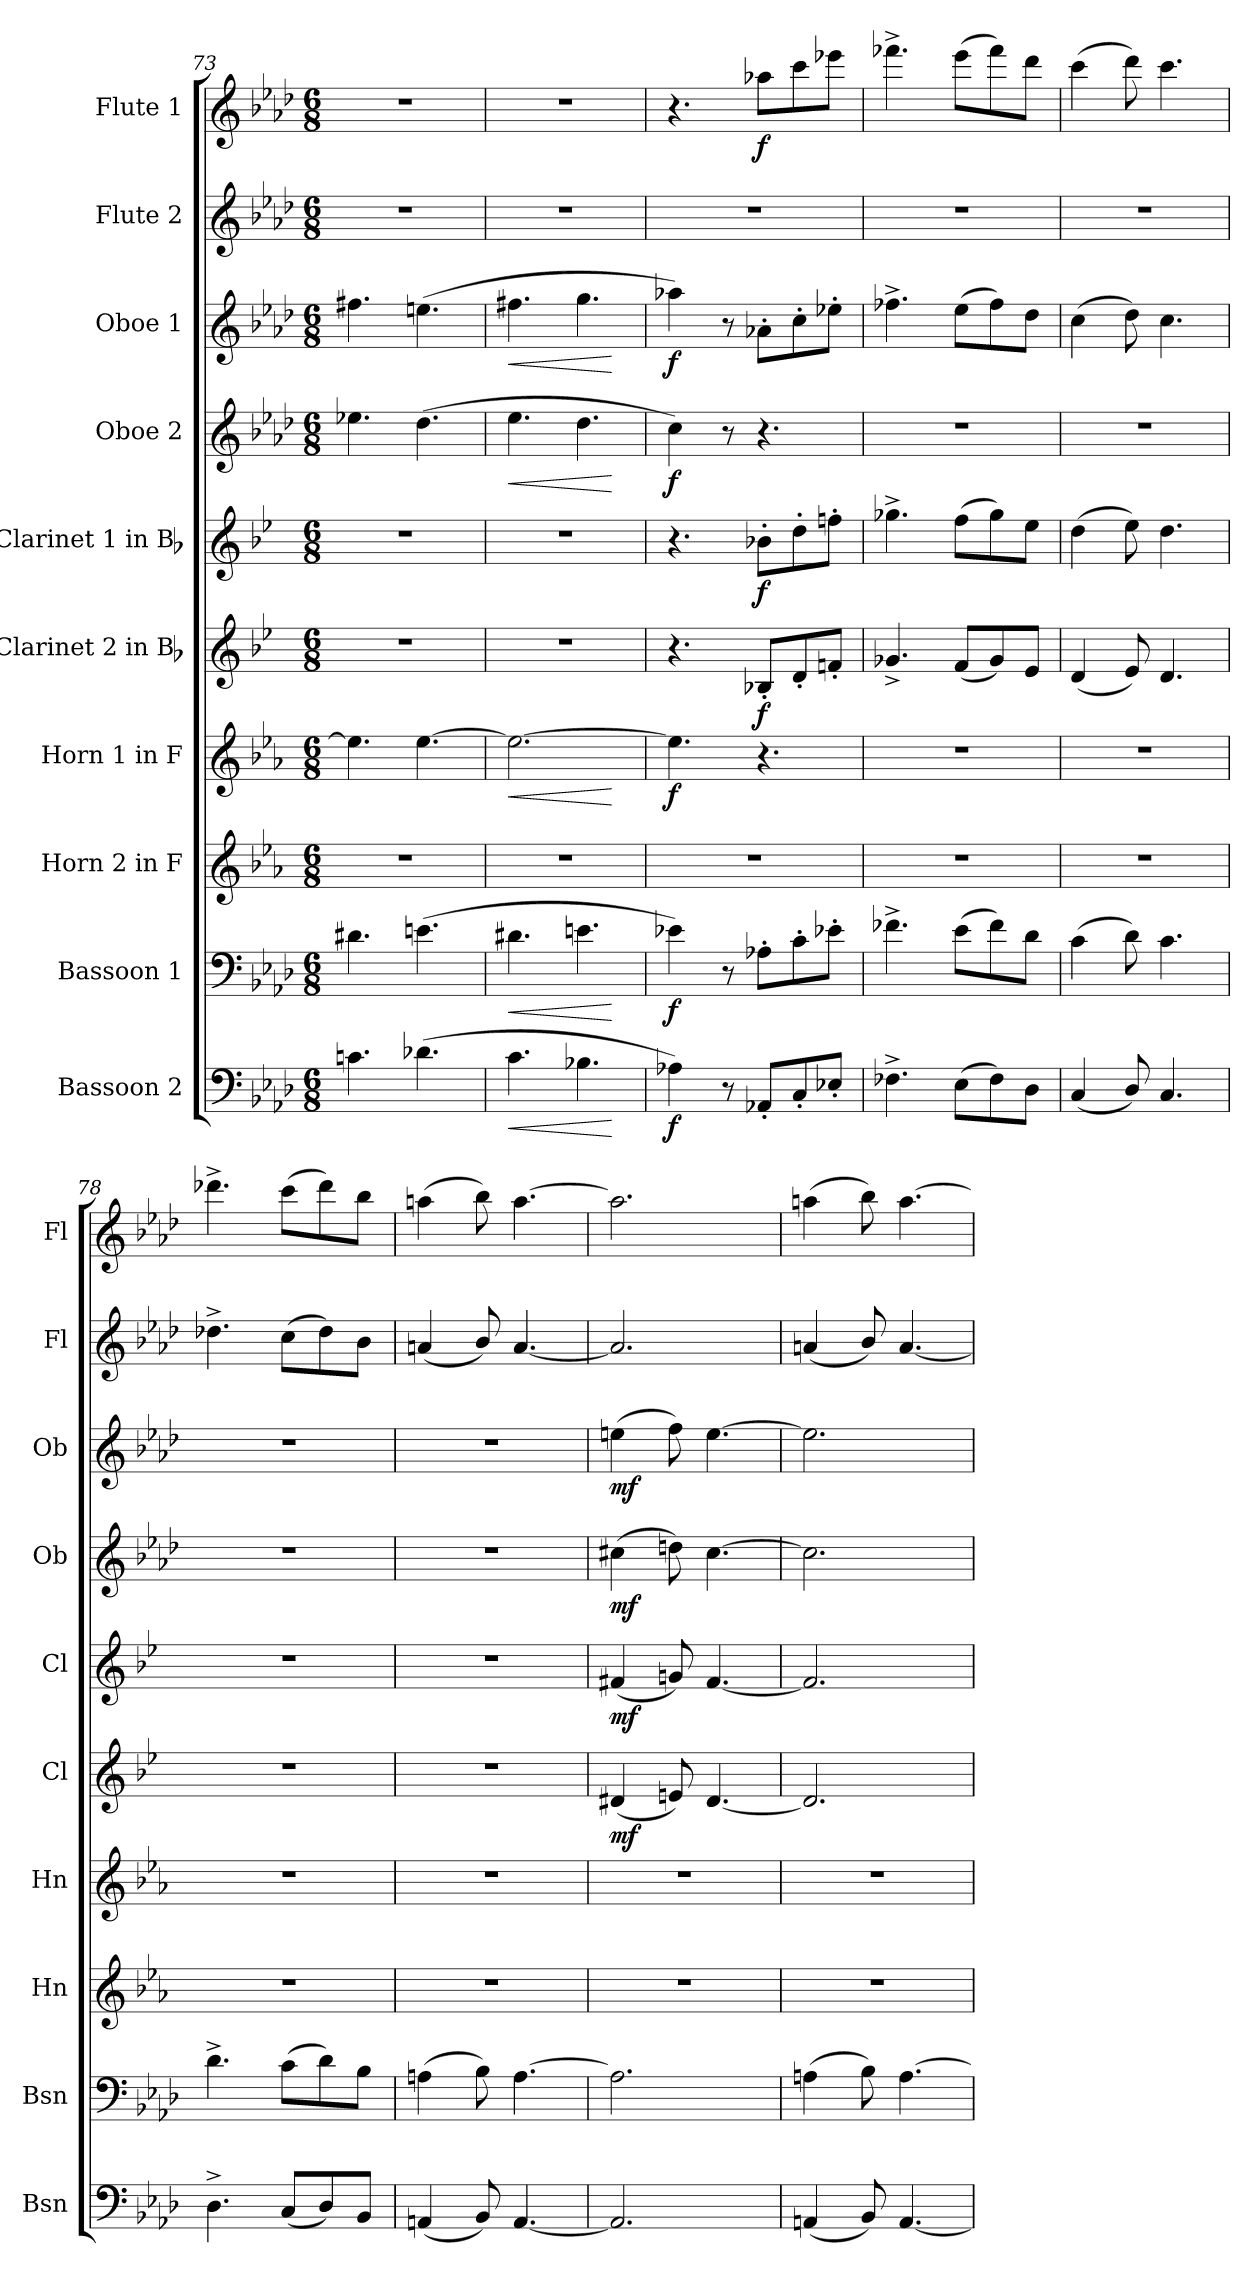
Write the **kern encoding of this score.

**kern	**dynam	**kern	**dynam	**kern	**kern	**dynam	**kern	**dynam	**kern	**dynam	**kern	**dynam	**kern	**dynam	**kern	**kern	**dynam
*part10	*part10	*part9	*part9	*part8	*part7	*part7	*part6	*part6	*part5	*part5	*part4	*part4	*part3	*part3	*part2	*part1	*part1
*staff10	*staff10	*staff9	*staff9	*staff8	*staff7	*staff7	*staff6	*staff6	*staff5	*staff5	*staff4	*staff4	*staff3	*staff3	*staff2	*staff1	*staff1
*I"Bassoon 2	*	*I"Bassoon 1	*	*I"Horn 2 in F	*I"Horn 1 in F	*	*I"Clarinet 2 in Bb	*	*I"Clarinet 1 in Bb	*	*I"Oboe 2	*	*I"Oboe 1	*	*I"Flute 2	*I"Flute 1	*
*I'Bsn	*	*I'Bsn	*	*I'Hn	*I'Hn	*	*I'Cl	*	*I'Cl	*	*I'Ob	*	*I'Ob	*	*I'Fl	*I'Fl	*
*clefF4	*	*clefF4	*	*clefG2	*clefG2	*	*clefG2	*	*clefG2	*	*clefG2	*	*clefG2	*	*clefG2	*clefG2	*
*	*	*	*	*ITrd4c7	*ITrd4c7	*	*ITrd1c2	*	*ITrd1c2	*	*	*	*	*	*	*	*
*k[b-e-a-d-]	*	*k[b-e-a-d-]	*	*k[b-e-a-d-]	*k[b-e-a-d-]	*	*k[b-e-a-d-]	*	*k[b-e-a-d-]	*	*k[b-e-a-d-]	*	*k[b-e-a-d-]	*	*k[b-e-a-d-]	*k[b-e-a-d-]	*
*M6/8	*	*M6/8	*	*M6/8	*M6/8	*	*M6/8	*	*M6/8	*	*M6/8	*	*M6/8	*	*M6/8	*M6/8	*
=73	=73	=73	=73	=73	=73	=73	=73	=73	=73	=73	=73	=73	=73	=73	=73	=73	=73
4.cn\	.	4.d#X\	.	2.r	4.a-\]	.	2.r	.	2.r	.	4.ee-X\	.	4.ff#X\	.	2.r	2.r	.
(4.d-X\	.	(4.en\	.	.	[4.a-\	.	.	.	.	.	(4.dd-\	.	(4.een\	.	.	.	.
=74	=74	=74	=74	=74	=74	=74	=74	=74	=74	=74	=74	=74	=74	=74	=74	=74	=74
!	!LO:HP:b	!	!LO:HP:b	!	!	!LO:HP:b	!	!	!	!	!	!LO:HP:b	!	!LO:HP:b	!	!	!
4.c\	<	4.d#X\	<	2.r	2.a-\_	<	2.r	.	2.r	.	4.ee-\	<	4.ff#X\	<	2.r	2.r	.
4.B-X\	.	4.en\	.	.	.	.	.	.	.	.	4.dd-\	.	4.gg\	.	.	.	.
.	[	.	[	.	.	[	.	.	.	.	.	[	.	[	.	.	.
=75	=75	=75	=75	=75	=75	=75	=75	=75	=75	=75	=75	=75	=75	=75	=75	=75	=75
!	!LO:DY:b	!	!LO:DY:b	!	!	!LO:DY:b	!	!	!	!	!	!LO:DY:b	!	!LO:DY:b	!	!	!
4A-X\)	f	4e-X\)	f	2.r	4.a-\]	f	4.r	.	4.r	.	4cc\)	f	4aa-X\)	f	2.r	4.r	.
8r	.	8r	.	.	.	.	.	.	.	.	8r	.	8r	.	.	.	.
!	!	!	!	!	!	!	!	!LO:DY:b	!	!LO:DY:b	!	!	!	!	!	!	!LO:DY:b
8AA-X'/L	.	8A-X'\L	.	.	4.r	.	8A-X'/L	f	8a-X'\L	f	4.r	.	8a-X'\L	.	.	8aa-X\L	f
8C'/	.	8c'\	.	.	.	.	8c'/	.	8cc'\	.	.	.	8cc'\	.	.	8ccc\	.
8E-X'/J	.	8e-X'\J	.	.	.	.	8e-X'/J	.	8ee-X'\J	.	.	.	8ee-X'\J	.	.	8eee-X\J	.
=76	=76	=76	=76	=76	=76	=76	=76	=76	=76	=76	=76	=76	=76	=76	=76	=76	=76
4.F-X^\	.	4.f-X^\	.	2.r	2.r	.	4.f-X^/	.	4.ff-X^\	.	2.r	.	4.ff-X^\	.	2.r	4.fff-X^\	.
(8E-\L	.	(8e-\L	.	.	.	.	(8e-/L	.	(8ee-\L	.	.	.	(8ee-\L	.	.	(8eee-\L	.
8F-\)	.	8f-\)	.	.	.	.	8f-/)	.	8ff-\)	.	.	.	8ff-\)	.	.	8fff-\)	.
8D-\J	.	8d-\J	.	.	.	.	8d-/J	.	8dd-\J	.	.	.	8dd-\J	.	.	8ddd-\J	.
!!LO:LB:g=z
=77	=77	=77	=77	=77	=77	=77	=77	=77	=77	=77	=77	=77	=77	=77	=77	=77	=77
(4C/	.	(4c\	.	2.r	2.r	.	(4c/	.	(4cc\	.	2.r	.	(4cc\	.	2.r	(4ccc\	.
8D-/)	.	8d-\)	.	.	.	.	8d-/)	.	8dd-\)	.	.	.	8dd-\)	.	.	8ddd-\)	.
4.C/	.	4.c\	.	.	.	.	4.c/	.	4.cc\	.	.	.	4.cc\	.	.	4.ccc\	.
=78	=78	=78	=78	=78	=78	=78	=78	=78	=78	=78	=78	=78	=78	=78	=78	=78	=78
4.D-^\	.	4.d-^\	.	2.r	2.r	.	2.r	.	2.r	.	2.r	.	2.r	.	4.dd-X^\	4.ddd-X^\	.
(8C/L	.	(8c\L	.	.	.	.	.	.	.	.	.	.	.	.	(8cc\L	(8ccc\L	.
8D-/)	.	8d-\)	.	.	.	.	.	.	.	.	.	.	.	.	8dd-\)	8ddd-\)	.
8BB-/J	.	8B-\J	.	.	.	.	.	.	.	.	.	.	.	.	8b-\J	8bb-\J	.
=79	=79	=79	=79	=79	=79	=79	=79	=79	=79	=79	=79	=79	=79	=79	=79	=79	=79
(4AAn/	.	(4An\	.	2.r	2.r	.	2.r	.	2.r	.	2.r	.	2.r	.	(4an/	(4aan\	.
8BB-/)	.	8B-\)	.	.	.	.	.	.	.	.	.	.	.	.	8b-/)	8bb-\)	.
[4.AA/	.	[4.A\	.	.	.	.	.	.	.	.	.	.	.	.	[4.a/	[4.aa\	.
=80	=80	=80	=80	=80	=80	=80	=80	=80	=80	=80	=80	=80	=80	=80	=80	=80	=80
!	!	!	!	!	!	!	!	!LO:DY:b	!	!LO:DY:b	!	!LO:DY:b	!	!LO:DY:b	!	!	!
2.AA/]	.	2.A\]	.	2.r	2.r	.	(4c#X/	mf	(4en/	mf	(4cc#X\	mf	(4een\	mf	2.a/]	2.aa\]	.
.	.	.	.	.	.	.	8dn/)	.	8fn/)	.	8ddn\)	.	8ff\)	.	.	.	.
.	.	.	.	.	.	.	[4.c#/	.	[4.e/	.	[4.cc#\	.	[4.ee\	.	.	.	.
=81	=81	=81	=81	=81	=81	=81	=81	=81	=81	=81	=81	=81	=81	=81	=81	=81	=81
(4AAn/	.	(4An\	.	2.r	2.r	.	2.c#/]	.	2.e/]	.	2.cc#\]	.	2.ee\]	.	(4an/	(4aan\	.
8BB-/)	.	8B-\)	.	.	.	.	.	.	.	.	.	.	.	.	8b-/)	8bb-\)	.
[4.AA/	.	[4.A\	.	.	.	.	.	.	.	.	.	.	.	.	[4.a/	[4.aa\	.
=	=	=	=	=	=	=	=	=	=	=	=	=	=	=	=	=	=
*-	*-	*-	*-	*-	*-	*-	*-	*-	*-	*-	*-	*-	*-	*-	*-	*-	*-
